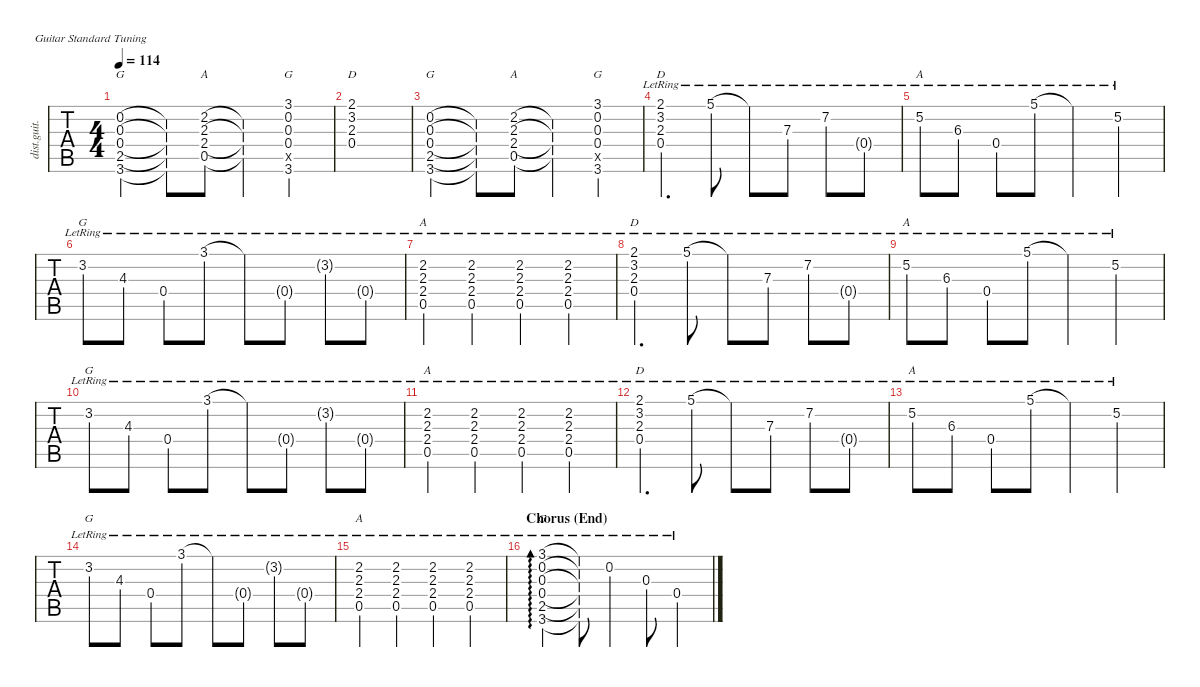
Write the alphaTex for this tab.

\defaultSystemsLayout 4
\hideDynamics
\bracketExtendMode nobrackets
\otherSystemsTrackNameOrientation horizontal
\track ("Distortion Guitar" "dist.guit.") {instrument distortionguitar}
\staff {tabs}
\tuning (E4 B3 G3 D3 A2 E2)
\chord ("D" 2 3 2 0 x x) {showdiagram false showfingering false barre 2}
\chord ("A" 0 2 2 2 0 x) {showdiagram false showfingering false}
\chord ("G" 3 0 0 0 2 3) {showdiagram false showfingering false}
\ts (4 4)
\tempo 114
\clef g2
\ks d
(3.6{acc forcenatural} 2.5{acc forcenatural} 0.2{acc forcenatural} 0.3{acc forcenatural} 0.4{acc forcenatural}).4{ch "G" dy mf} (3.6{t acc forcenatural} 2.5{t acc forcenatural} 0.4{t acc forcenatural} 0.3{t acc forcenatural} 0.2{t acc forcenatural}).8 (0.5{acc forcenatural} 2.4{acc forcenatural} 2.3{acc forcenatural} 2.2{acc #}).8{ch "A"} (2.2{t acc #} 2.3{t acc forcenatural} 2.4{t acc forcenatural} 0.5{t acc forcenatural}).4 (3.6{acc forcenatural} 2.5{x acc forcenatural} 3.1{acc forcenatural} 0.2{acc forcenatural} 0.3{acc forcenatural} 0.4{acc forcenatural}).4{ch "G"} |
(0.4{acc forcenatural} 2.3{acc forcenatural} 3.2{acc forcenatural} 2.1{acc #}).1{ch "D"} |
(3.6{acc forcenatural} 2.5{acc forcenatural} 0.2{acc forcenatural} 0.3{acc forcenatural} 0.4{acc forcenatural}).4{ch "G"} (3.6{t acc forcenatural} 2.5{t acc forcenatural} 0.4{t acc forcenatural} 0.3{t acc forcenatural} 0.2{t acc forcenatural}).8 (0.5{acc forcenatural} 2.4{acc forcenatural} 2.3{acc forcenatural} 2.2{acc #}).8{ch "A"} (2.2{t acc #} 2.3{t acc forcenatural} 2.4{t acc forcenatural} 0.5{t acc forcenatural}).4 (3.6{acc forcenatural} 2.5{x acc forcenatural} 3.1{acc forcenatural} 0.2{acc forcenatural} 0.3{acc forcenatural} 0.4{acc forcenatural}).4{ch "G"} |
(0.4{lr acc forcenatural} 2.3{lr acc forcenatural} 3.2{lr acc forcenatural} 2.1{lr acc #}).4{d ch "D"} 5.1{lr lf 2 acc forcenatural}.8 5.1{lr t acc forcenatural}.8 7.3{lr acc forcenatural}.8 7.2{lr acc #}.8 0.4{g lr acc forcenatural}.8 |
5.2{lr lf 2 acc forcenatural}.8{ch "A"} 6.3{lr lf 3 acc #}.8 0.4{lr acc forcenatural}.8 5.1{lr lf 2 acc forcenatural}.8 5.1{lr t acc forcenatural}.4 5.2{lr acc forcenatural}.4 |
3.2{lr lf 2 acc forcenatural}.8{ch "G"} 4.3{lr lf 3 acc forcenatural}.8 0.4{lr acc forcenatural}.8 3.1{lr lf 2 acc forcenatural}.8 3.1{lr t acc forcenatural}.8 0.4{g lr acc forcenatural}.8 3.2{g lr acc forcenatural}.8 0.4{g lr acc forcenatural}.8 |
(2.2{lr acc #} 2.4{acc forcenatural} 2.3{acc forcenatural} 0.5{acc forcenatural}).4{ch "A"} (2.2{lr acc #} 2.4{acc forcenatural} 2.3{acc forcenatural} 0.5{acc forcenatural}).4 (2.2{lr acc #} 2.4{acc forcenatural} 2.3{acc forcenatural} 0.5{acc forcenatural}).4 (2.2{lr acc #} 2.4{acc forcenatural} 2.3{acc forcenatural} 0.5{acc forcenatural}).4 |
(0.4{lr acc forcenatural} 2.3{lr acc forcenatural} 3.2{lr acc forcenatural} 2.1{lr acc #}).4{d ch "D"} 5.1{lr lf 2 acc forcenatural}.8 5.1{lr t acc forcenatural}.8 7.3{lr acc forcenatural}.8 7.2{lr acc #}.8 0.4{g lr acc forcenatural}.8 |
5.2{lr lf 2 acc forcenatural}.8{ch "A"} 6.3{lr lf 3 acc #}.8 0.4{lr acc forcenatural}.8 5.1{lr lf 2 acc forcenatural}.8 5.1{lr t acc forcenatural}.4 5.2{lr acc forcenatural}.4 |
3.2{lr lf 2 acc forcenatural}.8{ch "G"} 4.3{lr lf 3 acc forcenatural}.8 0.4{lr acc forcenatural}.8 3.1{lr lf 2 acc forcenatural}.8 3.1{lr t acc forcenatural}.8 0.4{g lr acc forcenatural}.8 3.2{g lr acc forcenatural}.8 0.4{g lr acc forcenatural}.8 |
(2.2{lr acc #} 2.4{acc forcenatural} 2.3{acc forcenatural} 0.5{acc forcenatural}).4{ch "A"} (2.2{lr acc #} 2.4{acc forcenatural} 2.3{acc forcenatural} 0.5{acc forcenatural}).4 (2.2{lr acc #} 2.4{acc forcenatural} 2.3{acc forcenatural} 0.5{acc forcenatural}).4 (2.2{lr acc #} 2.4{acc forcenatural} 2.3{acc forcenatural} 0.5{acc forcenatural}).4 |
(0.4{lr acc forcenatural} 2.3{lr acc forcenatural} 3.2{lr acc forcenatural} 2.1{lr acc #}).4{d ch "D"} 5.1{lr lf 2 acc forcenatural}.8 5.1{lr t acc forcenatural}.8 7.3{lr acc forcenatural}.8 7.2{lr acc #}.8 0.4{g lr acc forcenatural}.8 |
5.2{lr lf 2 acc forcenatural}.8{ch "A"} 6.3{lr lf 3 acc #}.8 0.4{lr acc forcenatural}.8 5.1{lr lf 2 acc forcenatural}.8 5.1{lr t acc forcenatural}.4 5.2{lr acc forcenatural}.4 |
3.2{lr lf 2 acc forcenatural}.8{ch "G"} 4.3{lr lf 3 acc forcenatural}.8 0.4{lr acc forcenatural}.8 3.1{lr lf 2 acc forcenatural}.8 3.1{lr t acc forcenatural}.8 0.4{g lr acc forcenatural}.8 3.2{g lr acc forcenatural}.8 0.4{g lr acc forcenatural}.8 |
(2.2{lr acc #} 2.4{acc forcenatural} 2.3{acc forcenatural} 0.5{acc forcenatural}).4{ch "A"} (2.2{lr acc #} 2.4{acc forcenatural} 2.3{acc forcenatural} 0.5{acc forcenatural}).4 (2.2{lr acc #} 2.4{acc forcenatural} 2.3{acc forcenatural} 0.5{acc forcenatural}).4 (2.2{lr acc #} 2.4{acc forcenatural} 2.3{acc forcenatural} 0.5{acc forcenatural}).4 |
\section ("" "Chorus (End)")
(3.6{lr acc forcenatural} 2.5{lr acc forcenatural} 3.1{lr acc forcenatural} 0.2{lr acc forcenatural} 0.3{lr acc forcenatural} 0.4{lr acc forcenatural}).4{ad 0 ch "G"} (3.6{lr t acc forcenatural} 2.5{lr t acc forcenatural} 0.4{lr t acc forcenatural} 0.3{lr t acc forcenatural} 0.2{lr t acc forcenatural} 3.1{lr t acc forcenatural}).8 0.2{lr acc forcenatural}.4 0.3{lr acc forcenatural}.8 0.4{lr acc forcenatural}.4
